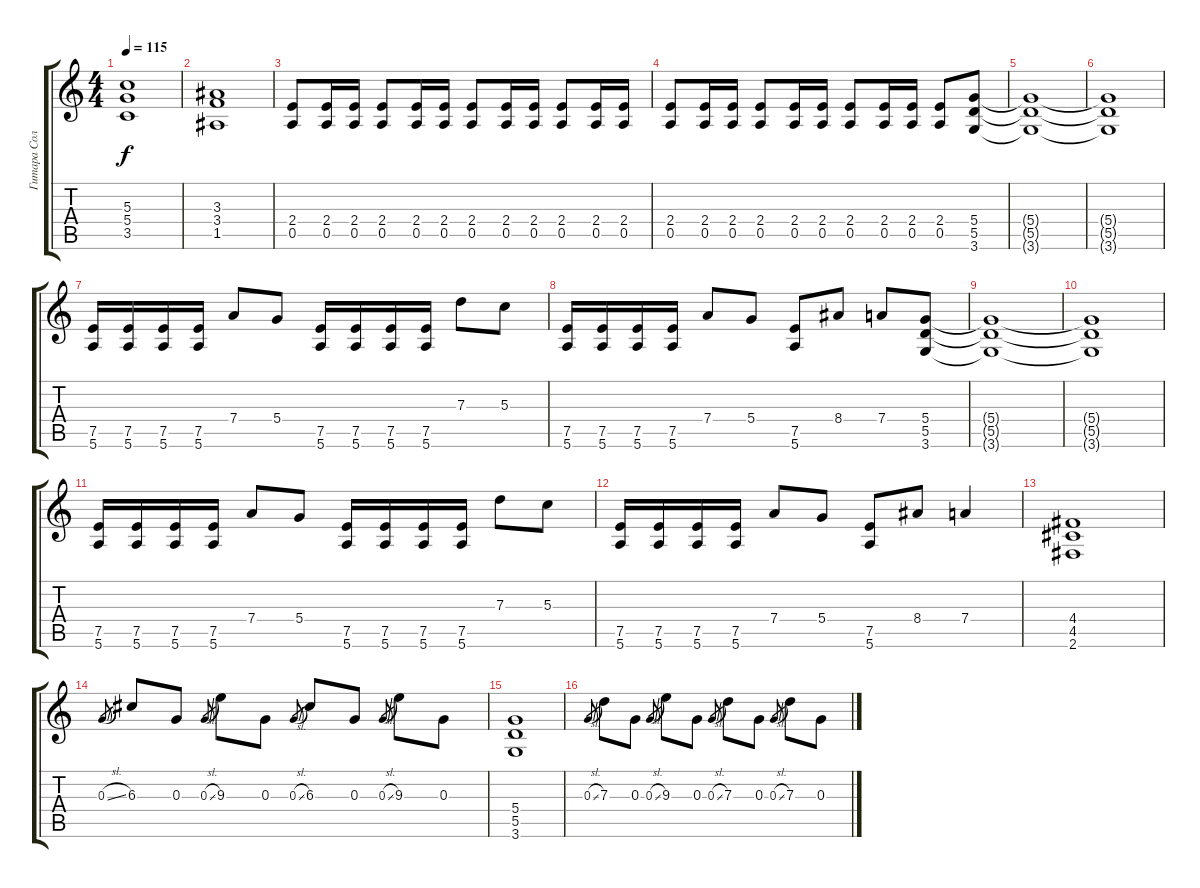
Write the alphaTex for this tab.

\track ("Гитара Соло 2" "Гитара Сол") {instrument overdrivenguitar}
\staff {score tabs}
\tuning (E4 B3 G3 D3 A2 E2) {hide}
\ts (4 4)
\tempo 115
\clef g2
\ks c
(5.3 5.4 3.5).1{dy f} |
(3.3 3.4 1.5).1 |
(2.4 0.5).8 (2.4 0.5).16 (2.4 0.5).16 (2.4 0.5).8 (2.4 0.5).16 (2.4 0.5).16 (2.4 0.5).8 (2.4 0.5).16 (2.4 0.5).16 (2.4 0.5).8 (2.4 0.5).16 (2.4 0.5).16 |
(2.4 0.5).8 (2.4 0.5).16 (2.4 0.5).16 (2.4 0.5).8 (2.4 0.5).16 (2.4 0.5).16 (2.4 0.5).8 (2.4 0.5).16 (2.4 0.5).16 (2.4 0.5).8 (5.4 5.5 3.6).8 |
(5.4{t} 5.5{t} 3.6{t}).1 |
(5.4{t} 5.5{t} 3.6{t}).1 |
(7.5 5.6).16 (7.5 5.6).16 (7.5 5.6).16 (7.5 5.6).16 7.4.8 5.4.8 (7.5 5.6).16 (7.5 5.6).16 (7.5 5.6).16 (7.5 5.6).16 7.3.8 5.3.8 |
(7.5 5.6).16 (7.5 5.6).16 (7.5 5.6).16 (7.5 5.6).16 7.4.8 5.4.8 (7.5 5.6).8 8.4.8 7.4.8 (5.4 5.5 3.6).8 |
(5.4{t} 5.5{t} 3.6{t}).1 |
(5.4{t} 5.5{t} 3.6{t}).1 |
(7.5 5.6).16 (7.5 5.6).16 (7.5 5.6).16 (7.5 5.6).16 7.4.8 5.4.8 (7.5 5.6).16 (7.5 5.6).16 (7.5 5.6).16 (7.5 5.6).16 7.3.8 5.3.8 |
(7.5 5.6).16 (7.5 5.6).16 (7.5 5.6).16 (7.5 5.6).16 7.4.8 5.4.8 (7.5 5.6).8 8.4.8 7.4.4 |
(4.4 4.5 2.6).1 |
0.3{sl}.8{gr} 6.3.8 0.3.8 0.3{sl}.8{gr} 9.3.8 0.3.8 0.3{sl}.8{gr} 6.3.8 0.3.8 0.3{sl}.8{gr} 9.3.8 0.3.8 |
(5.4 5.5 3.6).1 |
0.3{sl}.8{gr} 7.3.8 0.3.8 0.3{sl}.8{gr} 9.3.8 0.3.8 0.3{sl}.8{gr} 7.3.8 0.3.8 0.3{sl}.8{gr} 7.3.8 0.3.8
